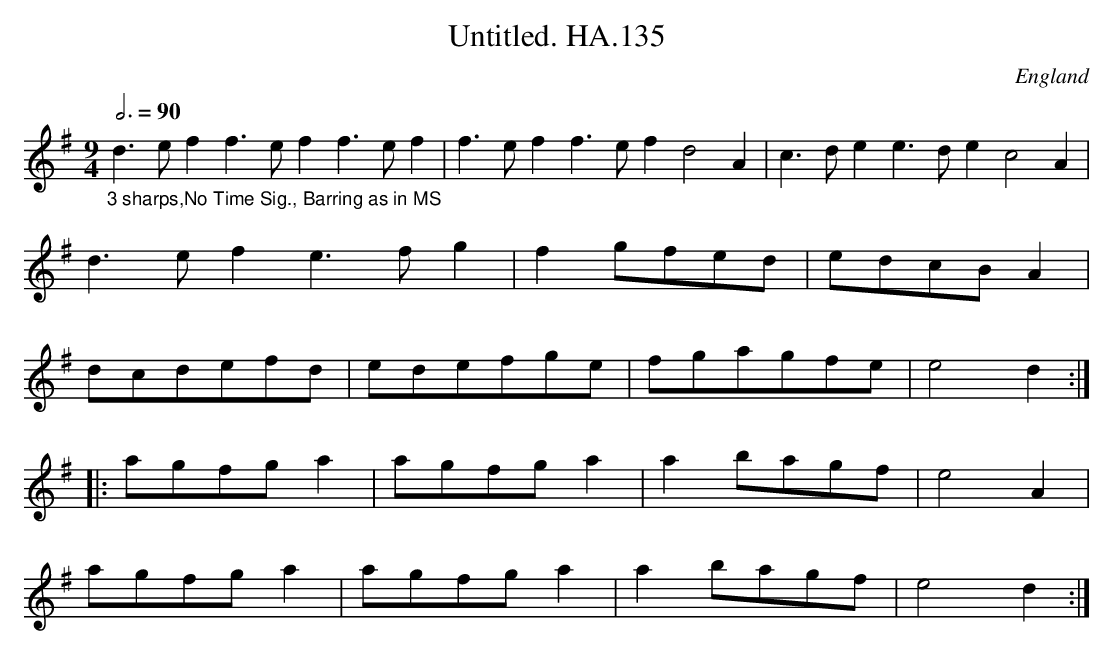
X:1
T:Untitled. HA.135
L:1/8
M:9/4
O:England
Q:3/4=90
K:G
"_3 sharps,No Time Sig., Barring as in MS"d3ef2 f3ef2 f3ef2|\
f3ef2 f3ef2 d4A2|c3de2 e3de2 c4A2|!
d3ef2 e3fg2| f2 gfed|edcBA2|!
dcdefd|edefge|fgagfe|e4d2:|!
|:agfga2|agfga2|a2bagf|e4A2|!
agfga2|agfga2|a2bagf|e4d2:|
